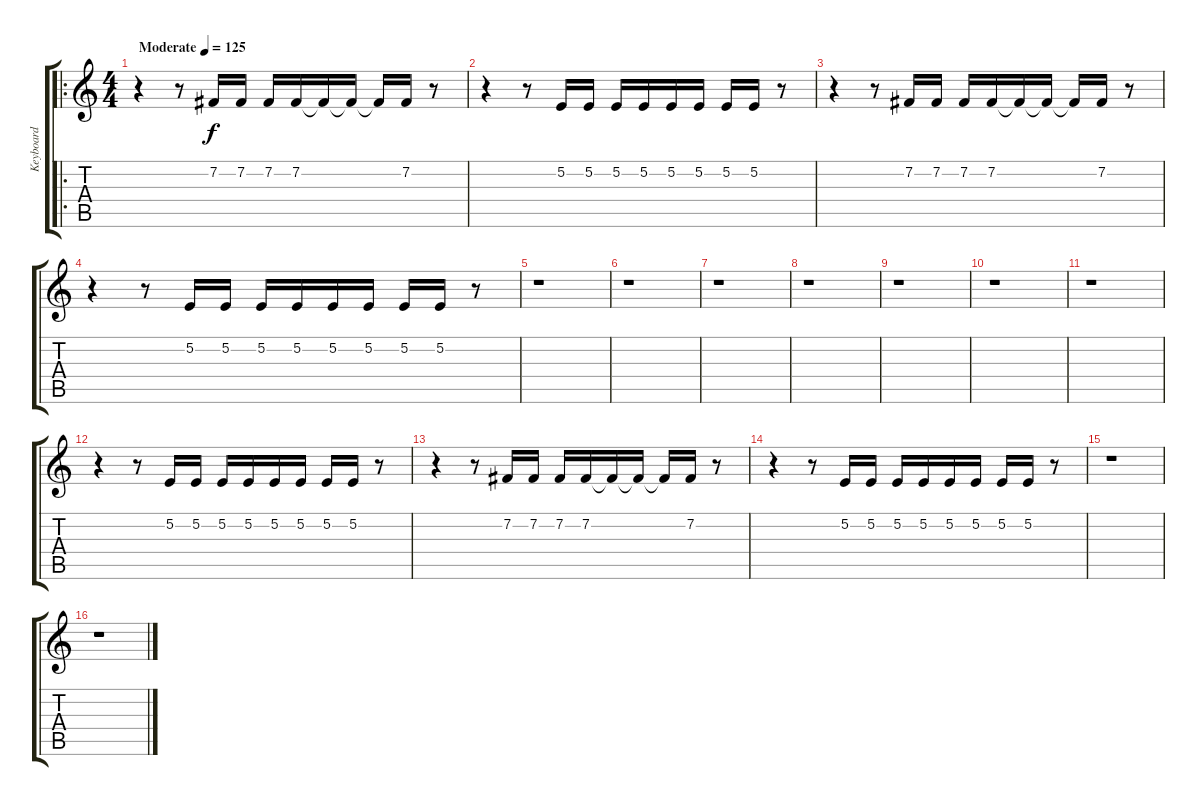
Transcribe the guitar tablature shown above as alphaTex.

\track ("Keyboard" "Keyboard") {instrument tremolostrings}
\staff {score tabs}
\tuning (E4 B3 G3 D3 A2 D2) {hide}
\ro
\ts (4 4)
\tempo (125 "Moderate")
\clef g2
\ks c
r.4{dy f instrument tremolostrings} r.8 7.2.16 7.2.16 7.2.16 7.2.16 7.2{t}.16 7.2{t}.16 7.2{t}.16 7.2.16 r.8 |
r.4 r.8 5.2.16 5.2.16 5.2.16 5.2.16 5.2.16 5.2.16 5.2.16 5.2.16 r.8 |
r.4 r.8 7.2.16 7.2.16 7.2.16 7.2.16 7.2{t}.16 7.2{t}.16 7.2{t}.16 7.2.16 r.8 |
r.4 r.8 5.2.16 5.2.16 5.2.16 5.2.16 5.2.16 5.2.16 5.2.16 5.2.16 r.8 |
r.1 |
r.1 |
r.1 |
r.1 |
r.1 |
r.1 |
r.1 |
r.4 r.8 5.2.16 5.2.16 5.2.16 5.2.16 5.2.16 5.2.16 5.2.16 5.2.16 r.8 |
r.4 r.8 7.2.16 7.2.16 7.2.16 7.2.16 7.2{t}.16 7.2{t}.16 7.2{t}.16 7.2.16 r.8 |
r.4 r.8 5.2.16 5.2.16 5.2.16 5.2.16 5.2.16 5.2.16 5.2.16 5.2.16 r.8 |
r.1 |
r.1
